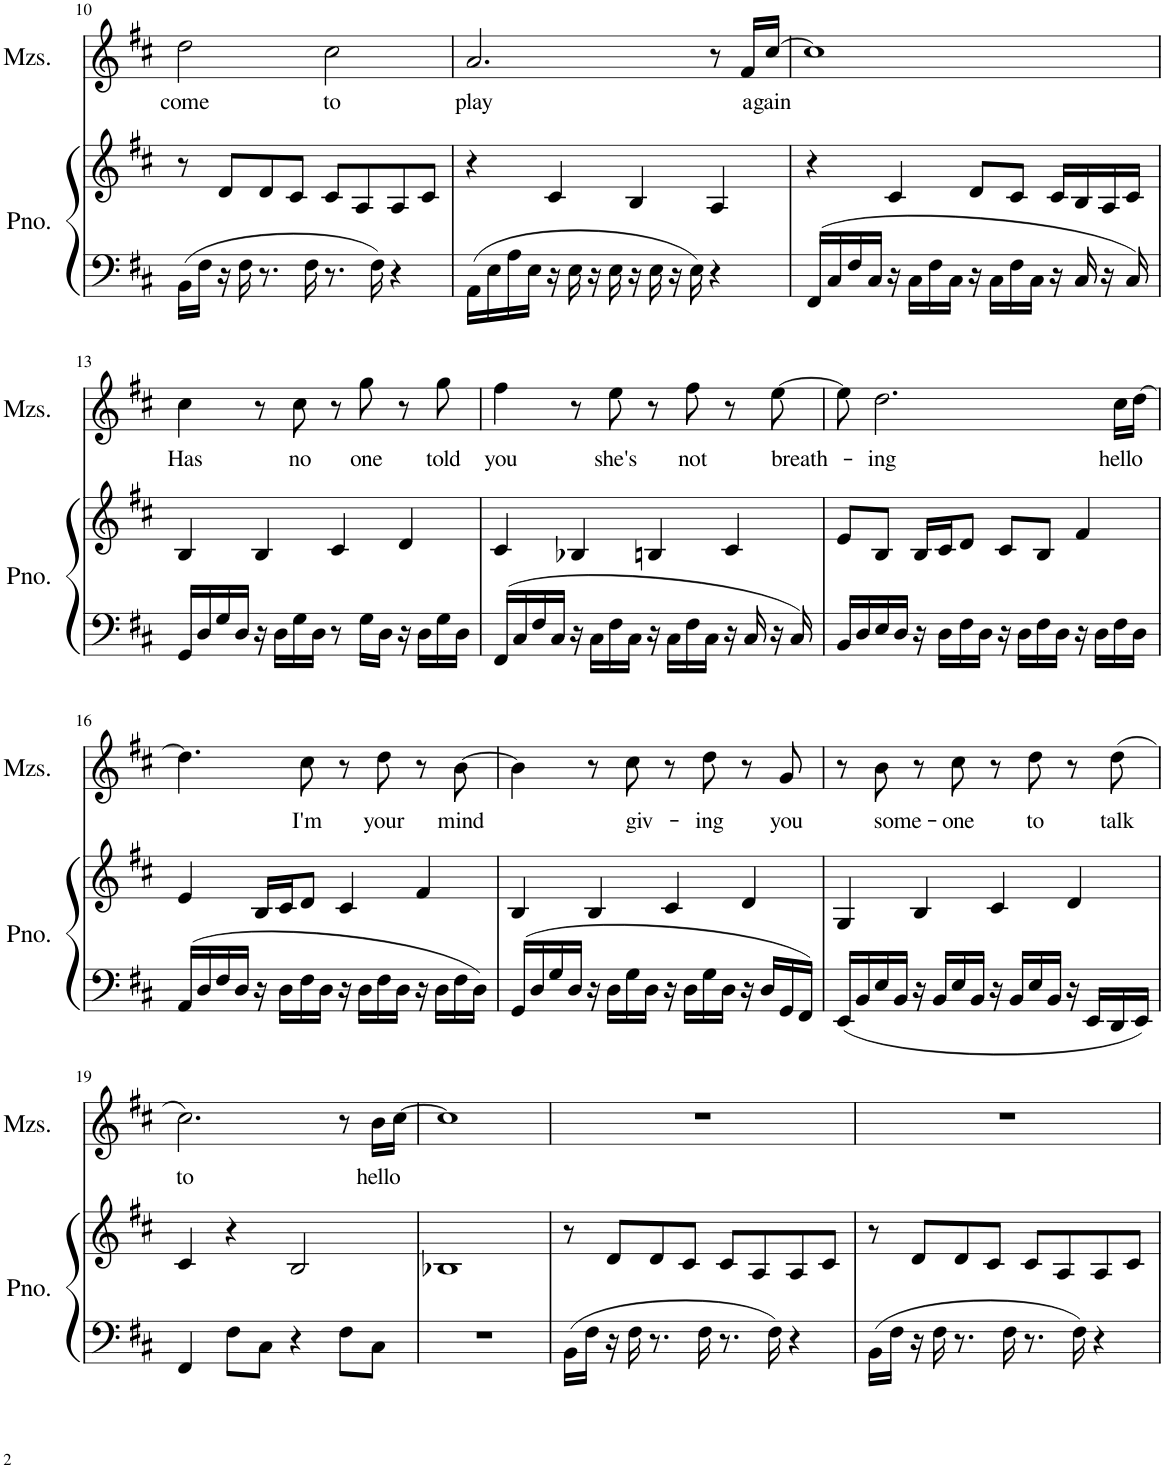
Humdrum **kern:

**kern	**kern	**kern	**text
*part2	*part2	*part1	*part1
*staff3	*staff2	*staff1	*staff1
*I"Piano	*	*I"Mezzo-soprano	*
*I'Pno.	*	*I'Mzs.	*
!!LO:PB:g=z
*clefF4	*clefG2	*clefG2	*
*k[f#c#]	*k[f#c#]	*k[f#c#]	*
*M4/4	*M4/4	*M4/4	*
=10	=10	=10	=10
!	!	!	!LO:LY:b
16BB\LL	8r	2dd\	come
16F#\JJ	.	.	.
16r	8d/L	.	.
16F#\	.	.	.
8.r	8d/	.	.
.	8c#/J	.	.
16F#\	.	.	.
!	!	!	!LO:LY:b
8.r	8c#/L	2cc#\	to
.	8A/	.	.
16F#\	.	.	.
4r	8A/	.	.
.	8c#/J	.	.
=11	=11	=11	=11
!	!	!	!LO:LY:b
16AA\LL	4r	2.a/	play
16E\	.	.	.
16A\	.	.	.
16E\JJ	.	.	.
16r	4c#/	.	.
16E\	.	.	.
16r	.	.	.
16E\	.	.	.
16r	4B/	.	.
16E\	.	.	.
16r	.	.	.
16E\	.	.	.
4r	4A/	8r	.
!	!	!	!LO:LY:b
.	.	16f#/LL	a
!	!	!	!LO:LY:b
.	.	[16cc#/JJ	gain
=12	=12	=12	=12
16FF#/LL	4r	1cc#]	.
16C#/	.	.	.
16F#/	.	.	.
16C#/JJ	.	.	.
16r	4c#/	.	.
16C#\LL	.	.	.
16F#\	.	.	.
16C#\JJ	.	.	.
16r	8d/L	.	.
16C#\LL	.	.	.
16F#\	8c#/J	.	.
16C#\JJ	.	.	.
16r	16c#/LL	.	.
16C#/	16B/	.	.
16r	16A/	.	.
16C#/	16c#/JJ	.	.
!!LO:LB:g=z
=13	=13	=13	=13
!	!	!	!LO:LY:b
16GG/LL	4B/	4cc#\	Has
16D/	.	.	.
16G/	.	.	.
16D/JJ	.	.	.
16r	4B/	8r	.
16D\LL	.	.	.
!	!	!	!LO:LY:b
16G\	.	8cc#\	no
16D\JJ	.	.	.
8r	4c#/	8r	.
!	!	!	!LO:LY:b
16G\LL	.	8gg\	one
16D\JJ	.	.	.
16r	4d/	8r	.
16D\LL	.	.	.
!	!	!	!LO:LY:b
16G\	.	8gg\	told
16D\JJ	.	.	.
=14	=14	=14	=14
!	!	!	!LO:LY:b
16FF#/LL	4c#/	4ff#\	you
16C#/	.	.	.
16F#/	.	.	.
16C#/JJ	.	.	.
16r	4B-X/	8r	.
16C#\LL	.	.	.
!	!	!	!LO:LY:b
16F#\	.	8ee\	she's
16C#\JJ	.	.	.
16r	4Bn/	8r	.
16C#\LL	.	.	.
!	!	!	!LO:LY:b
16F#\	.	8ff#\	not
16C#\JJ	.	.	.
16r	4c#/	8r	.
16C#/	.	.	.
!	!	!	!LO:LY:b
16r	.	[8ee\	breath-
16C#/	.	.	.
=15	=15	=15	=15
16BB/LL	8e/L	8ee\]	.
16D/	.	.	.
!	!	!	!LO:LY:b
16E/	8B/J	2.dd\	-ing
16D/JJ	.	.	.
16r	16B/LL	.	.
16D\LL	16c#/J	.	.
16F#\	8d/J	.	.
16D\JJ	.	.	.
16r	8c#/L	.	.
16D\LL	.	.	.
16F#\	8B/J	.	.
16D\JJ	.	.	.
16r	4f#/	.	.
16D\LL	.	.	.
!	!	!	!LO:LY:b
16F#\	.	16cc#\LL	hello
16D\JJ	.	[16dd\JJ	.
!!LO:LB:g=z
=16	=16	=16	=16
16AA/LL	4e/	4.dd\]	.
16D/	.	.	.
16F#/	.	.	.
16D/JJ	.	.	.
16r	16B/LL	.	.
16D\LL	16c#/J	.	.
!	!	!	!LO:LY:b
16F#\	8d/J	8cc#\	I'm
16D\JJ	.	.	.
16r	4c#/	8r	.
16D\LL	.	.	.
!	!	!	!LO:LY:b
16F#\	.	8dd\	your
16D\JJ	.	.	.
16r	4f#/	8r	.
16D\LL	.	.	.
!	!	!	!LO:LY:b
16F#\	.	[8b\	mind
16D\JJ	.	.	.
=17	=17	=17	=17
16GG/LL	4B/	4b\]	.
16D/	.	.	.
16G/	.	.	.
16D/JJ	.	.	.
16r	4B/	8r	.
16D\LL	.	.	.
!	!	!	!LO:LY:b
16G\	.	8cc#\	giv-
16D\JJ	.	.	.
16r	4c#/	8r	.
16D\LL	.	.	.
!	!	!	!LO:LY:b
16G\	.	8dd\	-ing
16D\JJ	.	.	.
16r	4d/	8r	.
16D/LL	.	.	.
!	!	!	!LO:LY:b
16GG/	.	8g/	you
16FF#/JJ	.	.	.
=18	=18	=18	=18
16EE/LL	4G/	8r	.
16BB/	.	.	.
!	!	!	!LO:LY:b
16E/	.	8b\	some-
16BB/JJ	.	.	.
16r	4B/	8r	.
16BB/LL	.	.	.
!	!	!	!LO:LY:b
16E/	.	8cc#\	-one
16BB/JJ	.	.	.
16r	4c#/	8r	.
16BB/LL	.	.	.
!	!	!	!LO:LY:b
16E/	.	8dd\	to
16BB/JJ	.	.	.
16r	4d/	8r	.
16EE/LL	.	.	.
!	!	!	!LO:LY:b
16DD/	.	(8dd\	talk
16EE/JJ	.	.	.
!!LO:LB:g=z
=19	=19	=19	=19
!	!	!	!LO:LY:b
4FF#/	4c#/	2.cc#\)	to
8F#\L	4r	.	.
8C#\J	.	.	.
4r	2B/	.	.
8F#\L	.	8r	.
!	!	!	!LO:LY:b
8C#\J	.	16b\LL	hello
.	.	[16cc#\JJ	.
=20	=20	=20	=20
1r	1B-X	1cc#]	.
=21	=21	=21	=21
16BB\LL	8r	1r	.
16F#\JJ	.	.	.
16r	8d/L	.	.
16F#\	.	.	.
8.r	8d/	.	.
.	8c#/J	.	.
16F#\	.	.	.
8.r	8c#/L	.	.
.	8A/	.	.
16F#\	.	.	.
4r	8A/	.	.
.	8c#/J	.	.
=22	=22	=22	=22
16BB\LL	8r	1r	.
16F#\JJ	.	.	.
16r	8d/L	.	.
16F#\	.	.	.
8.r	8d/	.	.
.	8c#/J	.	.
16F#\	.	.	.
8.r	8c#/L	.	.
.	8A/	.	.
16F#\	.	.	.
4r	8A/	.	.
.	8c#/J	.	.
=	=	=	=
*-	*-	*-	*-
